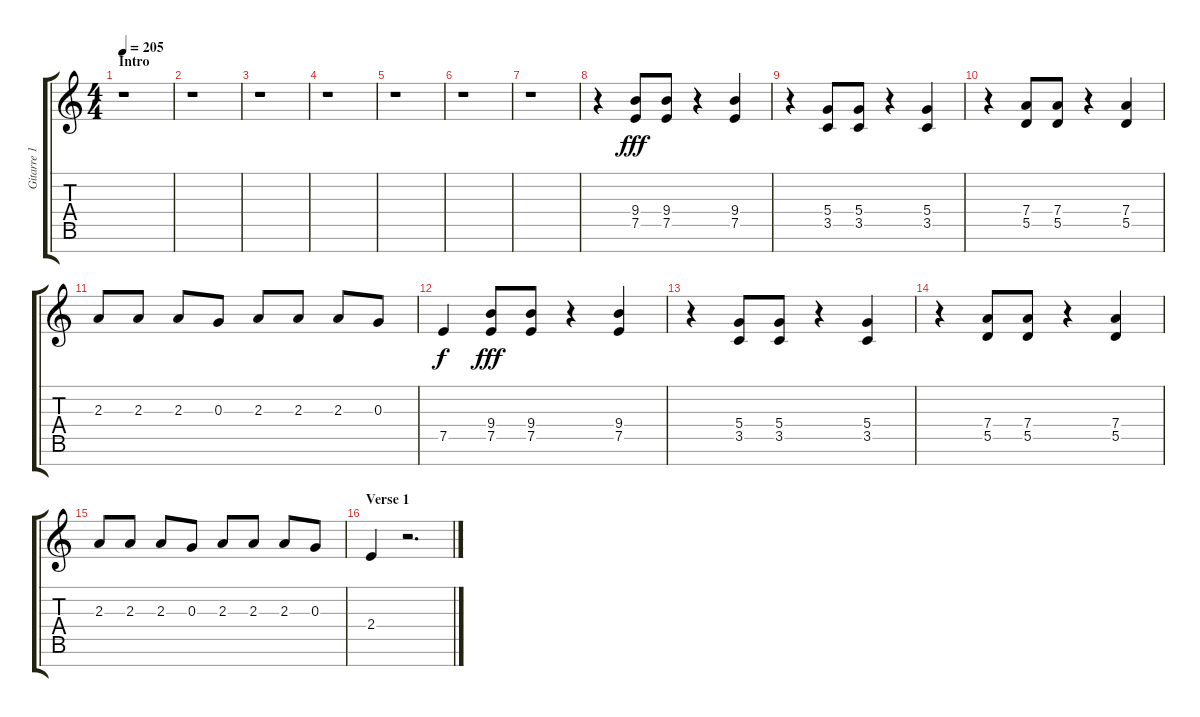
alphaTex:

\track ("Gitarre 1 - Farin Urlaub" "Gitarre 1 ") {instrument distortionguitar}
\staff {score tabs}
\tuning (E4 B3 G3 D3 A2 E2 B1) {hide}
\ts (4 4)
\section ("" "Intro")
\tempo 205
\clef g2
\ks c
r.1{dy fff instrument distortionguitar} |
r.1 |
r.1 |
r.1 |
r.1 |
r.1 |
r.1 |
r.4 (9.4 7.5).8 (9.4 7.5).8 r.4 (9.4 7.5).4 |
r.4 (5.4 3.5).8 (5.4 3.5).8 r.4 (5.4 3.5).4 |
r.4 (7.4 5.5).8 (7.4 5.5).8 r.4 (7.4 5.5).4 |
2.3.8 2.3.8 2.3.8 0.3.8 2.3.8 2.3.8 2.3.8 0.3.8 |
7.5.4{dy f} (9.4 7.5).8{dy fff} (9.4 7.5).8 r.4 (9.4 7.5).4 |
r.4 (5.4 3.5).8 (5.4 3.5).8 r.4 (5.4 3.5).4 |
r.4 (7.4 5.5).8 (7.4 5.5).8 r.4 (7.4 5.5).4 |
2.3.8 2.3.8 2.3.8 0.3.8 2.3.8 2.3.8 2.3.8 0.3.8 |
\section ("" "Verse 1")
2.4.4 r.2{d}
